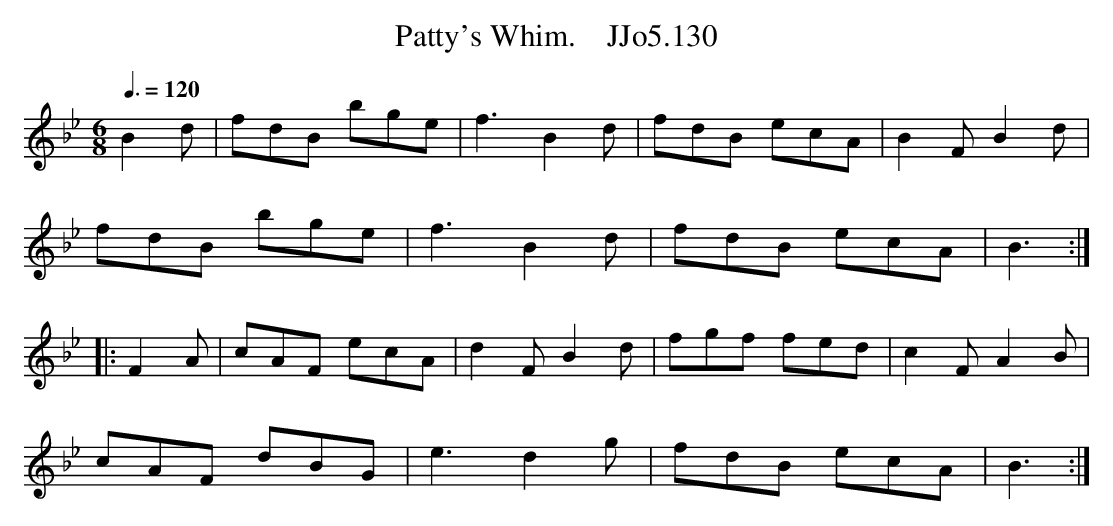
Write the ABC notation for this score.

X:1
T:Patty's Whim.    JJo5.130
Q:3/8=120
M:6/8
L:1/8
K:Bb
B2d|fdB bge|f3 B2d|fdB ecA|B2F B2d|
fdB bge|f3 B2d|fdB ecA|B3 :|
|: F2A|cAF ecA|d2F B2d|fgf fed|c2F A2B|
cAF dBG|e3 d2g|fdB ecA|B3 :|
